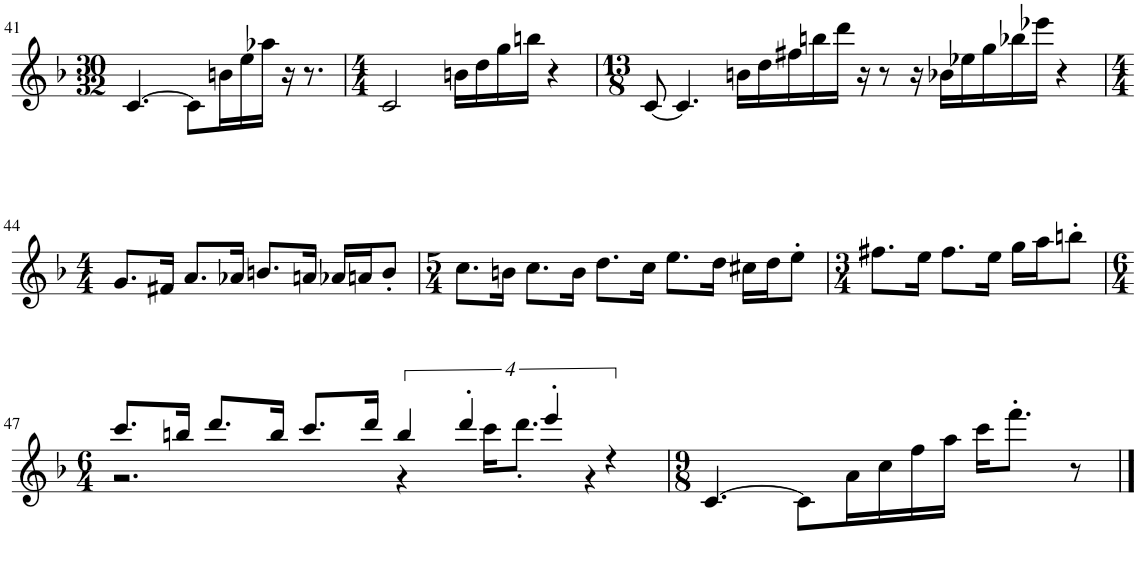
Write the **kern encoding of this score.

**kern
*part1
*staff1
*I"Oboe
*I'Ob.
!!LO:PB:g=z
*clefG2
*k[b-]
*M30/32
=41
[4.c/
8c\L]
16bn\L
16ee\
16aa-X\JJ
16r
8.r
=42
*M4/4
2c/
16bn\LL
16dd\
16gg\
16bbn\JJ
4r
=43
*M13/8
[8c/
4.c/]
16bn\LL
16dd\
16ff#X\
16bbn\
16ddd\JJ
16r
8r
16r
16b-X\LL
16ee-X\
16gg\
16bb-X\
16eee-X\JJ
4r
!!LO:LB:g=z
=44
*M4/4
8.g/L
16f#X/Jk
8.a/L
16a-X/Jk
8.bn/L
16an/Jk
16a-X/LL
16an/J
8b'/J
=45
*M5/4
8.cc\L
16bn\Jk
8.cc\L
16b\Jk
8.dd\L
16cc\Jk
8.ee\L
16dd\Jk
16cc#X\LL
16dd\J
8ee'\J
=46
*M3/4
8.ff#X\L
16ee\Jk
8.ff#\L
16ee\Jk
16gg\LL
16aa\J
8bbn'\J
!!LO:LB:g=z
=47
*M6/4
*^
8.ccc/L	2.r
16bbn/Jk	.
8.ddd/L	.
16bb/Jk	.
8.ccc/L	.
16ddd/Jk	.
16%3bb/	4r
16%3ddd'/	.
.	16ccc\KL
.	8.ddd'\J
16%3eee'/	.
.	4r
16%3r	.
*v	*v
=48
*M9/8
[4.c/
8c\L]
16a\L
16cc\
16ff\
16aa\JJ
16ccc\KL
8.fff'\J
8r
==
*-
